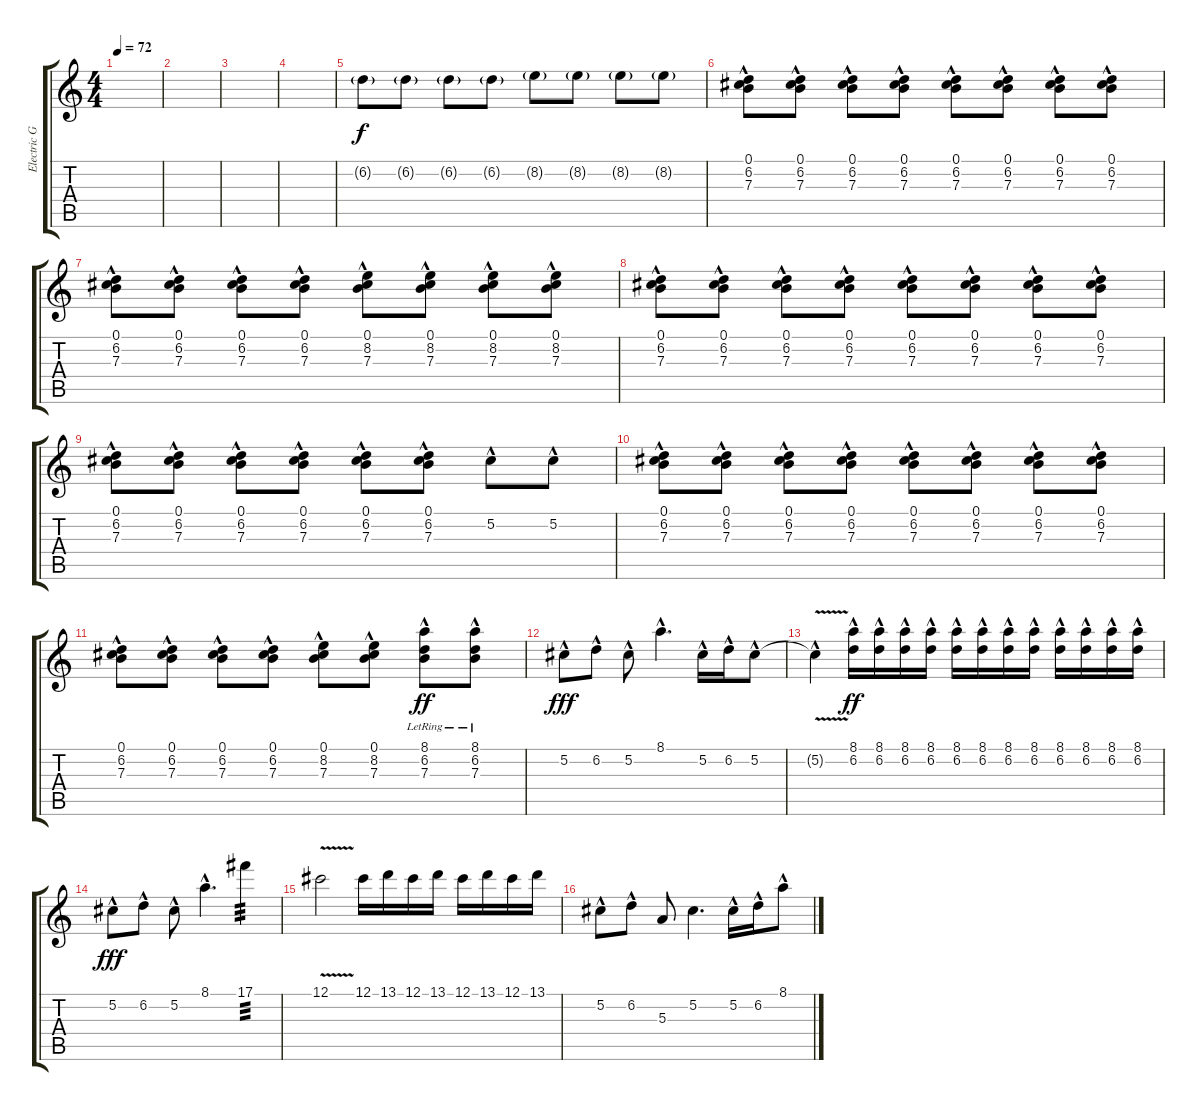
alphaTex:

\track ("Electric Guitar" "Electric G") {instrument overdrivenguitar}
\staff {score tabs}
\tuning (Db4 Ab3 E3 B2 Gb2 B1) {hide}
\ts (4 4)
\tempo 72
\clef g2
\ks c
|
|
|
|
6.2{g}.8 6.2{g}.8 6.2{g}.8 6.2{g}.8 8.2{g}.8 8.2{g}.8 8.2{g}.8 8.2{g}.8 |
(0.1 6.2{hac} 7.3).8 (0.1 6.2{hac} 7.3).8 (0.1 6.2{hac} 7.3).8 (0.1 6.2{hac} 7.3).8 (0.1 6.2{hac} 7.3).8 (0.1 6.2{hac} 7.3).8 (0.1 6.2{hac} 7.3).8 (0.1 6.2{hac} 7.3).8 |
(0.1 6.2{hac} 7.3).8 (0.1 6.2{hac} 7.3).8 (0.1 6.2{hac} 7.3).8 (0.1 6.2{hac} 7.3).8 (0.1 8.2{hac} 7.3).8 (0.1 8.2{hac} 7.3).8 (0.1 8.2{hac} 7.3).8 (0.1 8.2{hac} 7.3).8 |
(0.1 6.2{hac} 7.3).8 (0.1 6.2{hac} 7.3).8 (0.1 6.2{hac} 7.3).8 (0.1 6.2{hac} 7.3).8 (0.1 6.2{hac} 7.3).8 (0.1 6.2{hac} 7.3).8 (0.1 6.2{hac} 7.3).8 (0.1 6.2{hac} 7.3).8 |
(0.1 6.2{hac} 7.3).8 (0.1 6.2{hac} 7.3).8 (0.1 6.2{hac} 7.3).8 (0.1 6.2{hac} 7.3).8 (0.1 6.2{hac} 7.3).8 (0.1 6.2{hac} 7.3).8 5.2{hac}.8 5.2{hac}.8 |
(0.1 6.2{hac} 7.3).8 (0.1 6.2{hac} 7.3).8 (0.1 6.2{hac} 7.3).8 (0.1 6.2{hac} 7.3).8 (0.1 6.2{hac} 7.3).8 (0.1 6.2{hac} 7.3).8 (0.1 6.2{hac} 7.3).8 (0.1 6.2{hac} 7.3).8 |
(0.1 6.2{hac} 7.3).8 (0.1 6.2{hac} 7.3).8 (0.1 6.2{hac} 7.3).8 (0.1 6.2{hac} 7.3).8 (0.1 8.2{hac} 7.3).8 (0.1 8.2{hac} 7.3).8 (8.1{hac lr} 6.2 7.3).8{dy ff} (8.1{hac lr} 6.2 7.3).8 |
5.2{hac}.8{dy fff} 6.2{hac}.8 5.2{hac}.8 8.1{hac}.4{d} 5.2{hac}.16 6.2{hac}.16 5.2{hac}.8 |
5.2{v hac t}.4 (8.1{hac} 6.2{hac}).16{dy ff} (8.1{hac} 6.2{hac}).16 (8.1{hac} 6.2{hac}).16 (8.1{hac} 6.2{hac}).16 (8.1{hac} 6.2{hac}).16 (8.1{hac} 6.2{hac}).16 (8.1{hac} 6.2{hac}).16 (8.1{hac} 6.2{hac}).16 (8.1{hac} 6.2{hac}).16 (8.1{hac} 6.2{hac}).16 (8.1{hac} 6.2{hac}).16 (8.1{hac} 6.2{hac}).16 |
5.2{hac}.8{dy fff} 6.2{hac}.8 5.2{hac}.8 8.1{hac}.4{d} 17.1.4{tp 3} |
12.1{v}.2 12.1.16 13.1.16 12.1.16 13.1.16 12.1.16 13.1.16 12.1.16 13.1.16 |
5.2{hac}.8 6.2{hac}.8 5.3.8 5.2.4{d} 5.2{hac}.16 6.2{hac}.16 8.1{hac}.8
